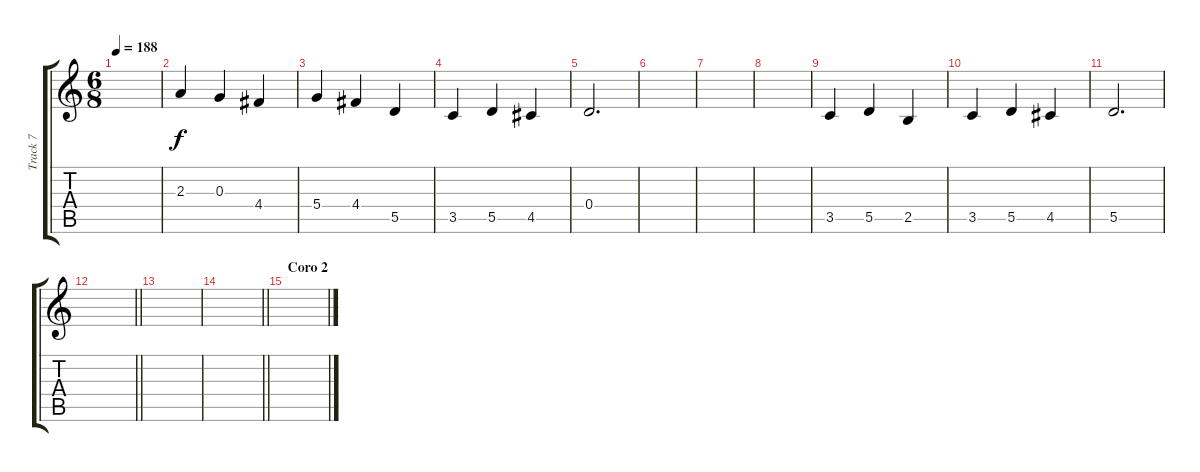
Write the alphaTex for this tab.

\track ("Track 7" "Track 7") {instrument acousticguitarsteel}
\staff {score tabs}
\tuning (E4 B3 G3 D3 A2 E2) {hide}
\ts (6 8)
\tempo 188
\clef g2
\ks c
|
2.3.4 0.3.4 4.4.4 |
5.4.4 4.4.4 5.5.4 |
3.5.4 5.5.4 4.5.4 |
0.4.2{d} |
|
|
|
3.5.4 5.5.4 2.5.4 |
3.5.4 5.5.4 4.5.4 |
5.5.2{d} |
\barLineRight lightlight
|
|
\barLineRight lightlight
|
\section ("" "Coro 2")
